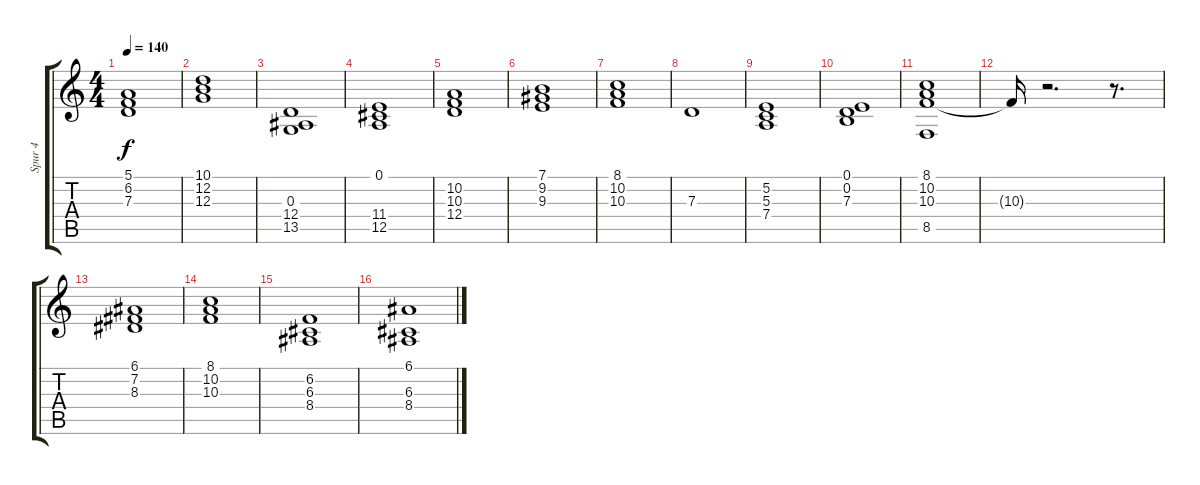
\track ("Spur 4" "Spur 4") {instrument synthvoice}
\staff {score tabs}
\tuning (E4 B3 G3 D3 A2 E2) {hide}
\ts (4 4)
\tempo 140
\clef g2
\ks c
(5.1 6.2 7.3).1{dy f} |
(10.1 12.2 12.3).1 |
(0.3 12.4 13.5).1 |
(0.1 11.4 12.5).1 |
(10.2 10.3 12.4).1 |
(7.1 9.2 9.3).1 |
(8.1 10.2 10.3).1 |
7.3.1 |
(5.2 5.3 7.4).1 |
(0.1 0.2 7.3).1 |
(8.1 10.2 10.3 8.5).1 |
10.3{t}.16 r.2{d} r.8{d} |
(6.1 7.2 8.3).1 |
(8.1 10.2 10.3).1 |
(6.2 6.3 8.4).1 |
(6.1 6.3 8.4).1
